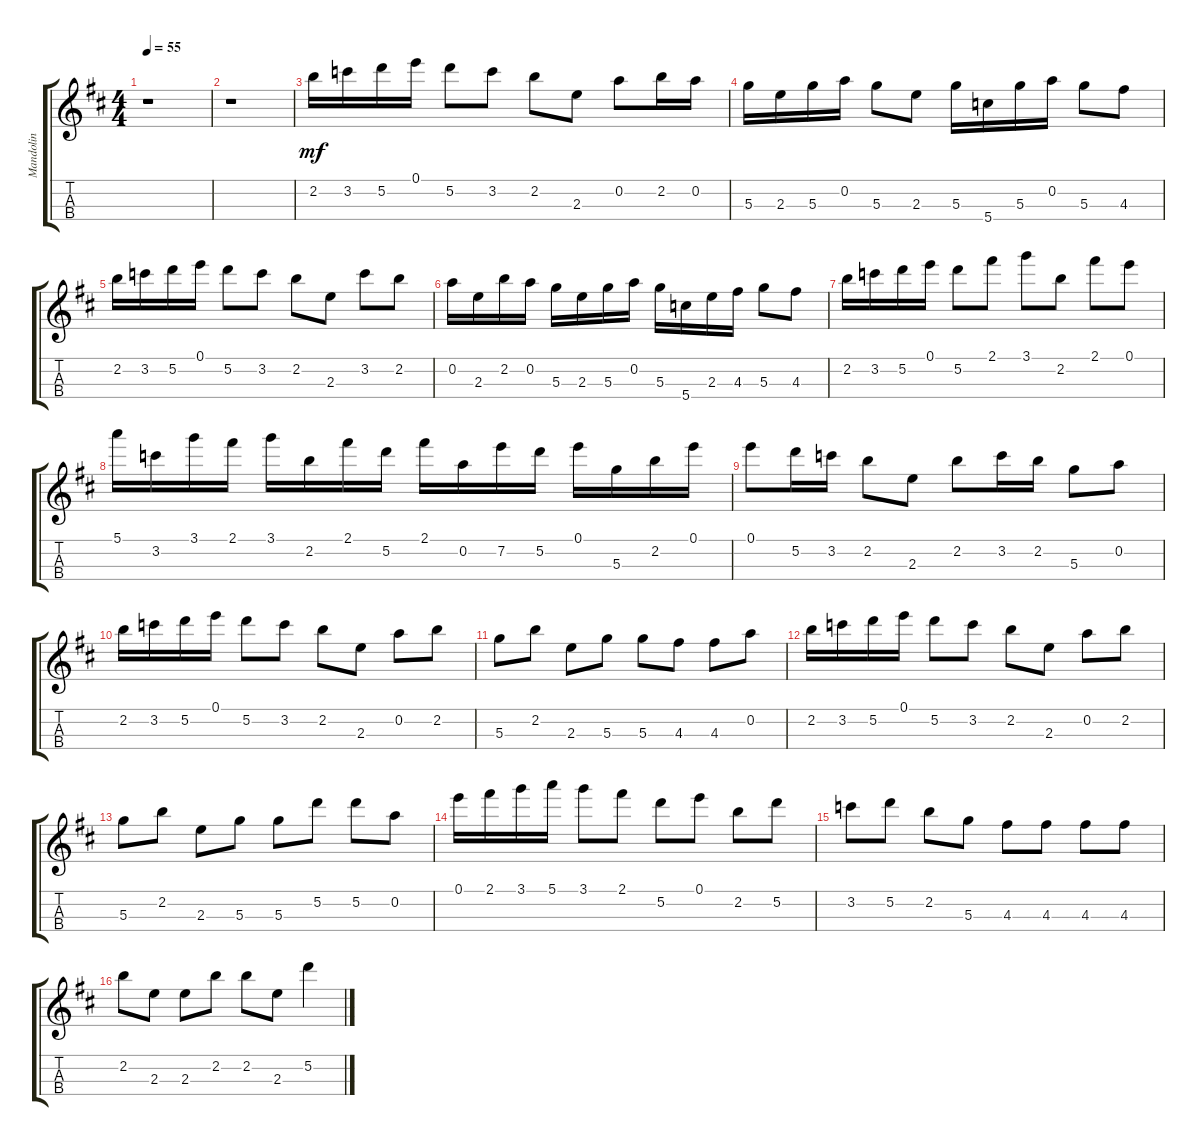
\track ("Mandolin" "Mandolin") {instrument acousticguitarsteel}
\staff {score tabs}
\tuning (E5 A4 D4 G3) {hide}
\ts (4 4)
\tempo 55
\clef g2
\ks d
r.1{dy mf} |
r.1 |
2.2.16 3.2.16 5.2.16 0.1.16 5.2.8 3.2.8 2.2.8 2.3.8 0.2.8 2.2.16 0.2.16 |
5.3.16 2.3.16 5.3.16 0.2.16 5.3.8 2.3.8 5.3.16 5.4.16 5.3.16 0.2.16 5.3.8 4.3.8 |
2.2.16 3.2.16 5.2.16 0.1.16 5.2.8 3.2.8 2.2.8 2.3.8 3.2.8 2.2.8 |
0.2.16 2.3.16 2.2.16 0.2.16 5.3.16 2.3.16 5.3.16 0.2.16 5.3.16 5.4.16 2.3.16 4.3.16 5.3.8 4.3.8 |
2.2.16 3.2.16 5.2.16 0.1.16 5.2.8 2.1.8 3.1.8 2.2.8 2.1.8 0.1.8 |
5.1.16 3.2.16 3.1.16 2.1.16 3.1.16 2.2.16 2.1.16 5.2.16 2.1.16 0.2.16 7.2.16 5.2.16 0.1.16 5.3.16 2.2.16 0.1.16 |
0.1.8 5.2.16 3.2.16 2.2.8 2.3.8 2.2.8 3.2.16 2.2.16 5.3.8 0.2.8 |
2.2.16 3.2.16 5.2.16 0.1.16 5.2.8 3.2.8 2.2.8 2.3.8 0.2.8 2.2.8 |
5.3.8 2.2.8 2.3.8 5.3.8 5.3.8 4.3.8 4.3.8 0.2.8 |
2.2.16 3.2.16 5.2.16 0.1.16 5.2.8 3.2.8 2.2.8 2.3.8 0.2.8 2.2.8 |
5.3.8 2.2.8 2.3.8 5.3.8 5.3.8 5.2.8 5.2.8 0.2.8 |
0.1.16 2.1.16 3.1.16 5.1.16 3.1.8 2.1.8 5.2.8 0.1.8 2.2.8 5.2.8 |
3.2.8 5.2.8 2.2.8 5.3.8 4.3.8 4.3.8 4.3.8 4.3.8 |
2.2.8 2.3.8 2.3.8 2.2.8 2.2.8 2.3.8 5.2.4
